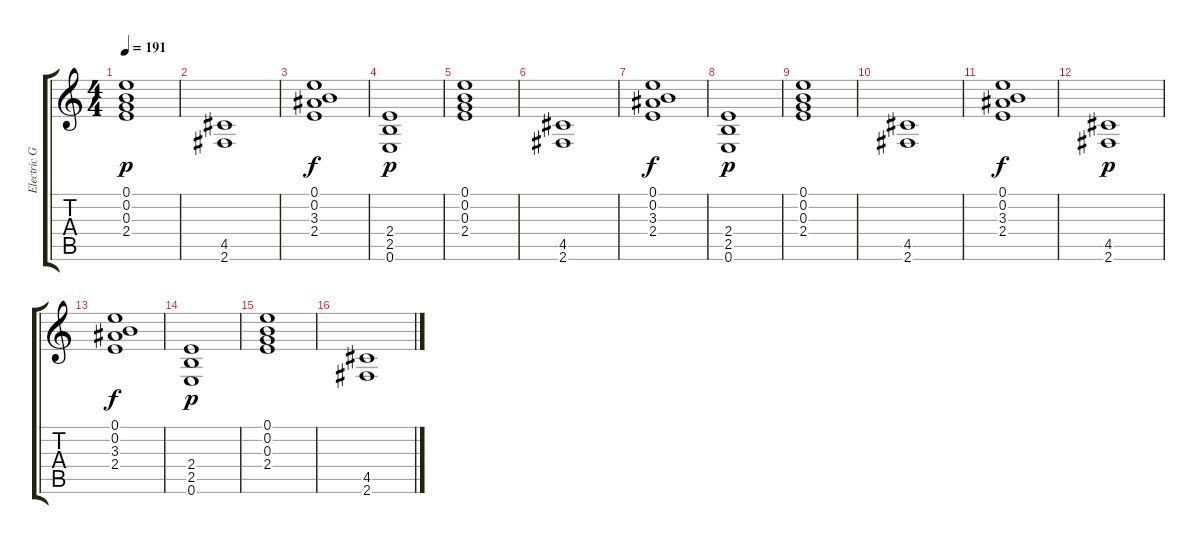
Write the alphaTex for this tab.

\track ("Electric Guitar Left" "Electric G") {instrument distortionguitar}
\staff {score tabs}
\tuning (E4 B3 G3 D3 A2 E2) {hide}
\ts (4 4)
\tempo 191
\clef g2
\ks c
(0.1 0.2 0.3 2.4).1{dy p} |
(4.5 2.6).1 |
(0.1 0.2 3.3 2.4).1{dy f} |
(2.4 2.5 0.6).1{dy p} |
(0.1 0.2 0.3 2.4).1 |
(4.5 2.6).1 |
(0.1 0.2 3.3 2.4).1{dy f} |
(2.4 2.5 0.6).1{dy p} |
(0.1 0.2 0.3 2.4).1 |
(4.5 2.6).1 |
(0.1 0.2 3.3 2.4).1{dy f} |
(4.5 2.6).1{dy p} |
(0.1 0.2 3.3 2.4).1{dy f} |
(2.4 2.5 0.6).1{dy p} |
(0.1 0.2 0.3 2.4).1 |
(4.5 2.6).1
